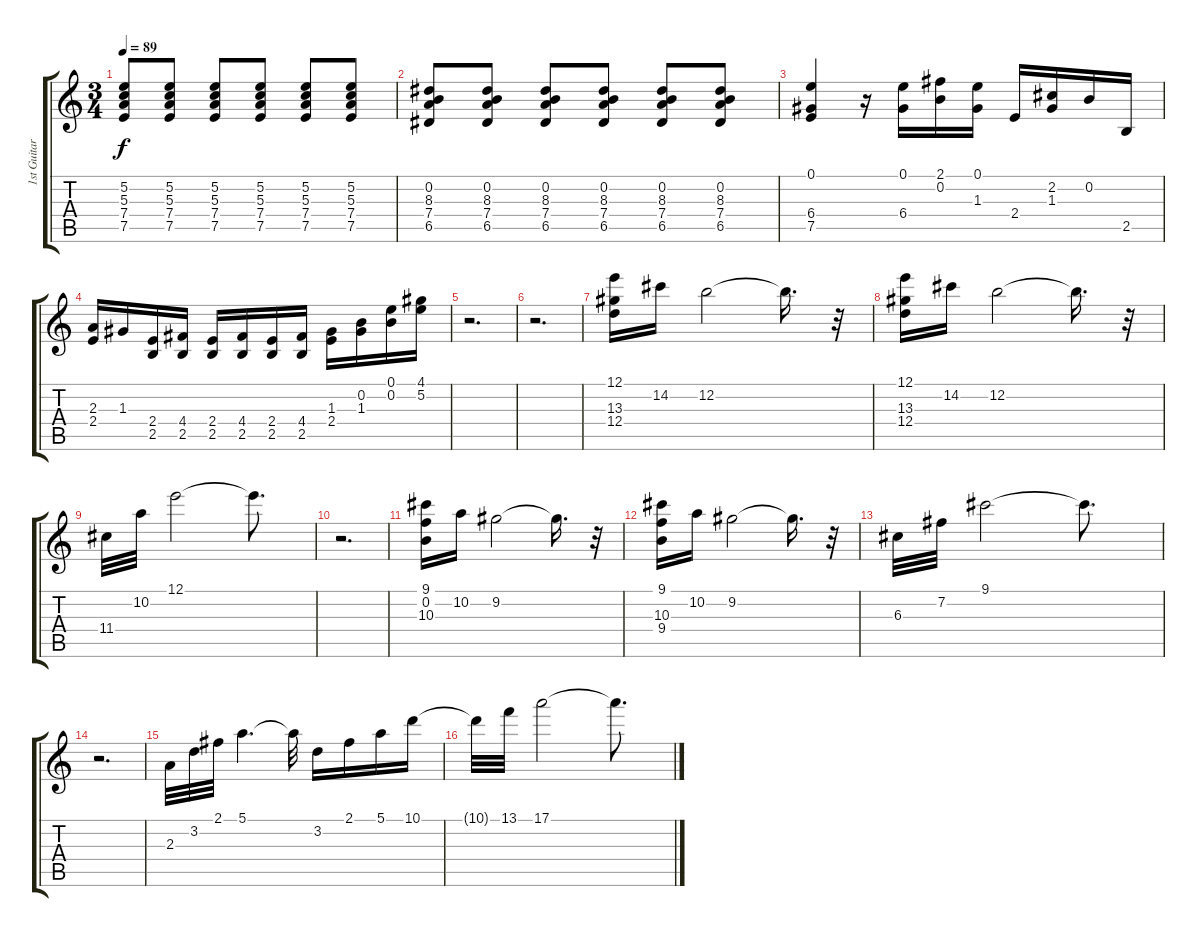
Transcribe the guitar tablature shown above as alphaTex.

\track ("1st Guitar" "1st Guitar") {instrument acousticguitarnylon}
\staff {score tabs}
\tuning (E4 B3 G3 D3 A2 E2) {hide}
\ts (3 4)
\tempo 89
\clef g2
\ks c
(5.2 5.3 7.4 7.5).8{dy f} (5.2 5.3 7.4 7.5).8 (5.2 5.3 7.4 7.5).8 (5.2 5.3 7.4 7.5).8 (5.2 5.3 7.4 7.5).8 (5.2 5.3 7.4 7.5).8 |
(0.2 8.3 7.4 6.5).8 (0.2 8.3 7.4 6.5).8 (0.2 8.3 7.4 6.5).8 (0.2 8.3 7.4 6.5).8 (0.2 8.3 7.4 6.5).8 (0.2 8.3 7.4 6.5).8 |
(0.1 6.4 7.5).4 r.16 (0.1 6.4).16 (2.1 0.2).16 (0.1 1.3).16 2.4.16 (2.2 1.3).16 0.2.16 2.5.16 |
(2.3 2.4).16 1.3.16 (2.4 2.5).16 (4.4 2.5).16 (2.4 2.5).16 (4.4 2.5).16 (2.4 2.5).16 (4.4 2.5).16 (1.3 2.4).16 (0.2 1.3).16 (0.1 0.2).16 (4.1 5.2).16 |
r.2{d} |
r.2{d} |
(12.1 13.3 12.4).16 14.2.16 12.2.2 12.2{t}.16{d} r.32 |
(12.1 13.3 12.4).16 14.2.16 12.2.2 12.2{t}.16{d} r.32 |
11.4.32 10.2.32 12.1.2 12.1{t}.8{d} |
r.2{d} |
(9.1 0.2 10.3).16 10.2.16 9.2.2 9.2{t}.16{d} r.32 |
(9.1 10.3 9.4).16 10.2.16 9.2.2 9.2{t}.16{d} r.32 |
6.3.32 7.2.32 9.1.2 9.1{t}.8{d} |
r.2{d} |
2.3.32 3.2.32 2.1.32 5.1.4{d} 5.1{t}.32 3.2.16 2.1.16 5.1.16 10.1.16 |
10.1{t}.32 13.1.32 17.1.2 17.1{t}.8{d}
